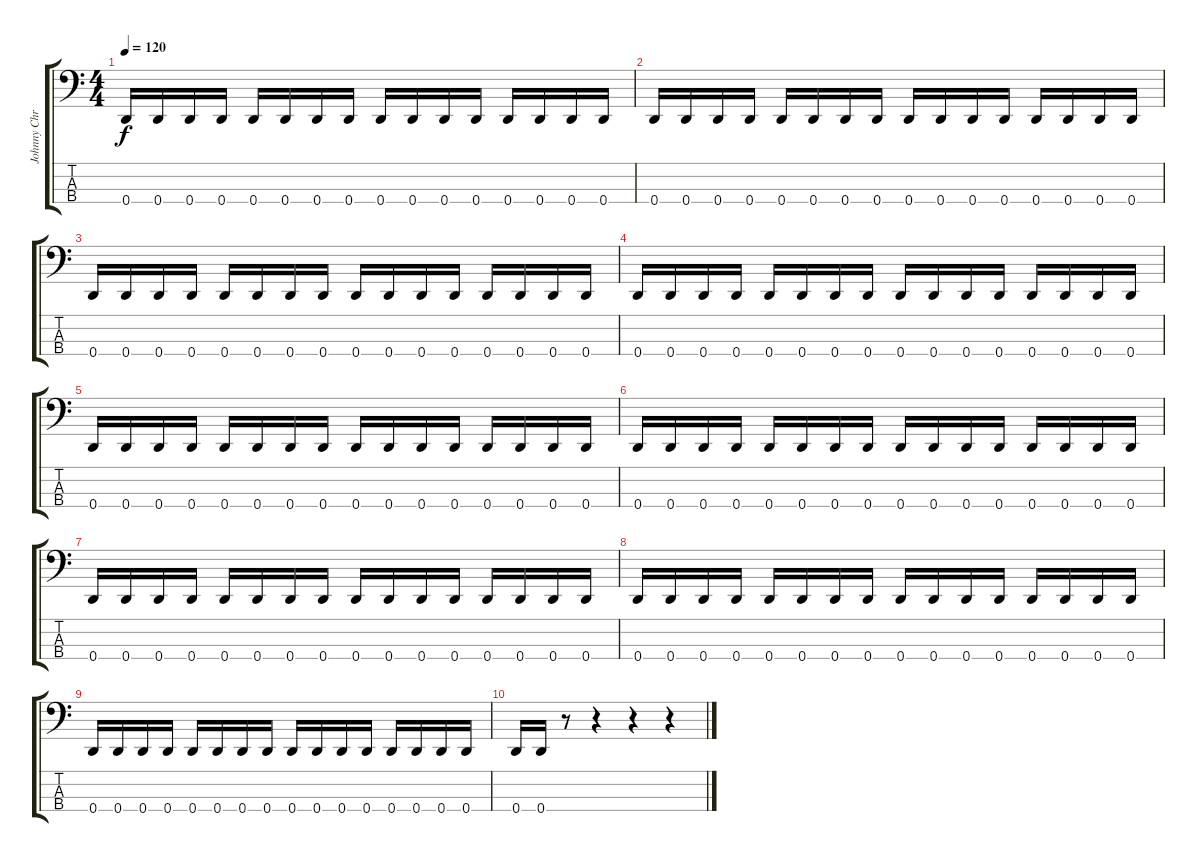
\track ("Johnny Christ" "Johnny Chr") {instrument electricbasspick}
\staff {score tabs}
\tuning (G2 D2 A1 D1) {hide}
\ts (4 4)
\tempo 120
\clef f4
\ks c
0.4.16{dy f} 0.4.16 0.4.16 0.4.16 0.4.16 0.4.16 0.4.16 0.4.16 0.4.16 0.4.16 0.4.16 0.4.16 0.4.16 0.4.16 0.4.16 0.4.16 |
0.4.16 0.4.16 0.4.16 0.4.16 0.4.16 0.4.16 0.4.16 0.4.16 0.4.16 0.4.16 0.4.16 0.4.16 0.4.16 0.4.16 0.4.16 0.4.16 |
0.4.16 0.4.16 0.4.16 0.4.16 0.4.16 0.4.16 0.4.16 0.4.16 0.4.16 0.4.16 0.4.16 0.4.16 0.4.16 0.4.16 0.4.16 0.4.16 |
0.4.16 0.4.16 0.4.16 0.4.16 0.4.16 0.4.16 0.4.16 0.4.16 0.4.16 0.4.16 0.4.16 0.4.16 0.4.16 0.4.16 0.4.16 0.4.16 |
0.4.16 0.4.16 0.4.16 0.4.16 0.4.16 0.4.16 0.4.16 0.4.16 0.4.16 0.4.16 0.4.16 0.4.16 0.4.16 0.4.16 0.4.16 0.4.16 |
0.4.16 0.4.16 0.4.16 0.4.16 0.4.16 0.4.16 0.4.16 0.4.16 0.4.16 0.4.16 0.4.16 0.4.16 0.4.16 0.4.16 0.4.16 0.4.16 |
0.4.16 0.4.16 0.4.16 0.4.16 0.4.16 0.4.16 0.4.16 0.4.16 0.4.16 0.4.16 0.4.16 0.4.16 0.4.16 0.4.16 0.4.16 0.4.16 |
0.4.16 0.4.16 0.4.16 0.4.16 0.4.16 0.4.16 0.4.16 0.4.16 0.4.16 0.4.16 0.4.16 0.4.16 0.4.16 0.4.16 0.4.16 0.4.16 |
0.4.16 0.4.16 0.4.16 0.4.16 0.4.16 0.4.16 0.4.16 0.4.16 0.4.16 0.4.16 0.4.16 0.4.16 0.4.16 0.4.16 0.4.16 0.4.16 |
0.4.16 0.4.16 r.8 r.4 r.4 r.4
